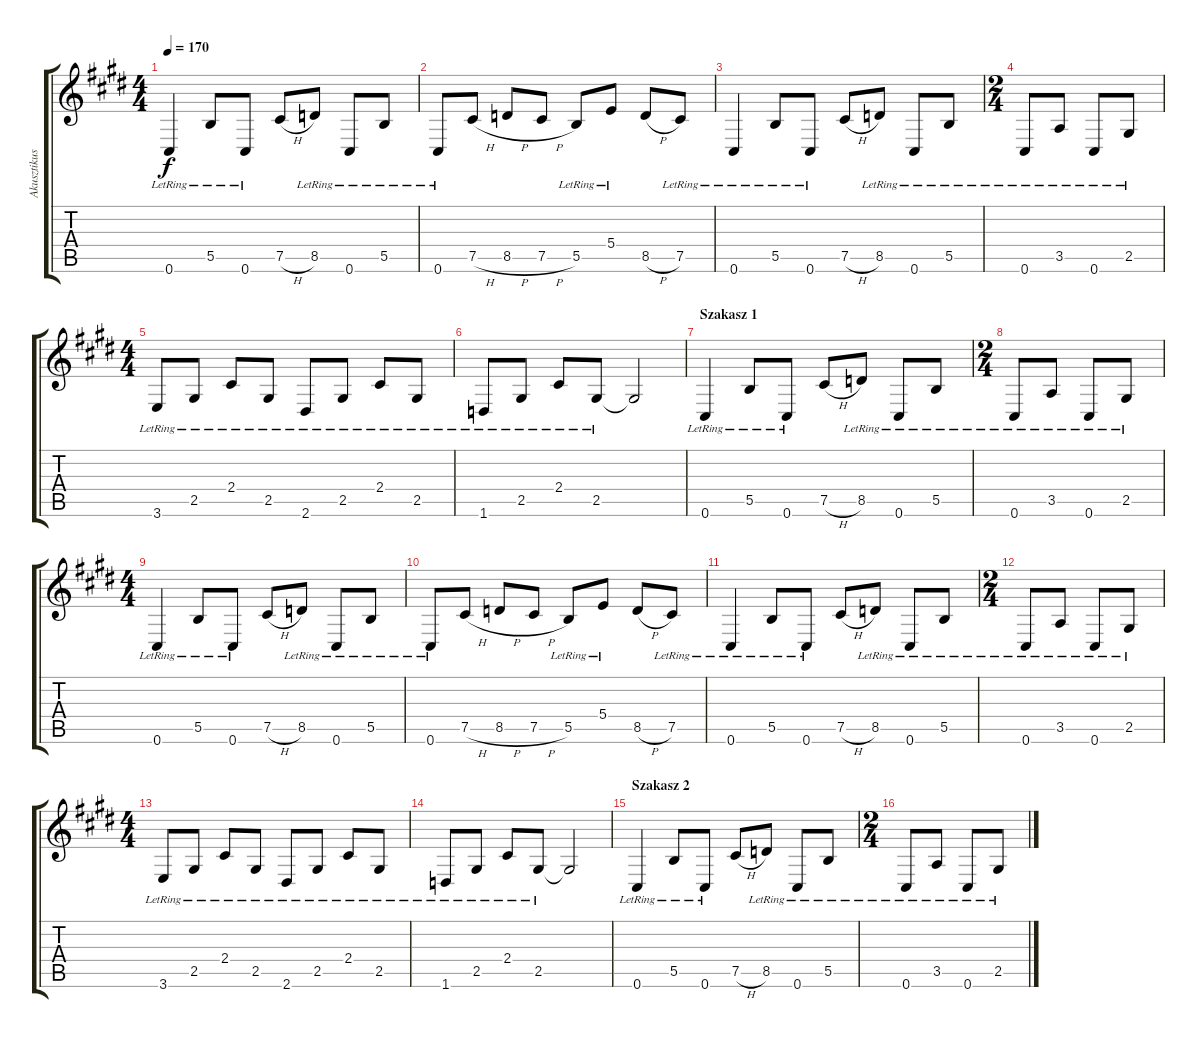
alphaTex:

\track ("Akusztikus Gitár Iker" "Akusztikus") {instrument acousticguitarnylon}
\staff {score tabs}
\tuning (Db4 Ab3 E3 B2 Gb2 Db2) {hide}
\ts (4 4)
\tempo 170
\clef g2
\ks c#minor
0.6{lr}.4{dy f} 5.5{lr}.8 0.6{lr}.8 7.5{h}.8 8.5{lr}.8 0.6{lr}.8 5.5{lr}.8 |
0.6{lr}.8 7.5{h}.8 8.5{h}.8 7.5{h}.8 5.5{lr}.8 5.4{lr}.8 8.5{h}.8 7.5{lr}.8 |
0.6{lr}.4 5.5{lr}.8 0.6{lr}.8 7.5{h}.8 8.5{lr}.8 0.6{lr}.8 5.5{lr}.8 |
\ts (2 4)
0.6{lr}.8 3.5{lr}.8 0.6{lr}.8 2.5{lr}.8 |
\ts (4 4)
3.6{lr}.8 2.5{lr}.8 2.4{lr}.8 2.5{lr}.8 2.6{lr}.8 2.5{lr}.8 2.4{lr}.8 2.5{lr}.8 |
1.6{lr}.8 2.5{lr}.8 2.4{lr}.8 2.5{lr}.8 2.5{t}.2 |
\section ("" "Szakasz 1")
0.6{lr}.4 5.5{lr}.8 0.6{lr}.8 7.5{h}.8 8.5{lr}.8 0.6{lr}.8 5.5{lr}.8 |
\ts (2 4)
0.6{lr}.8 3.5{lr}.8 0.6{lr}.8 2.5{lr}.8 |
\ts (4 4)
0.6{lr}.4 5.5{lr}.8 0.6{lr}.8 7.5{h}.8 8.5{lr}.8 0.6{lr}.8 5.5{lr}.8 |
0.6{lr}.8 7.5{h}.8 8.5{h}.8 7.5{h}.8 5.5{lr}.8 5.4{lr}.8 8.5{h}.8 7.5{lr}.8 |
0.6{lr}.4 5.5{lr}.8 0.6{lr}.8 7.5{h}.8 8.5{lr}.8 0.6{lr}.8 5.5{lr}.8 |
\ts (2 4)
0.6{lr}.8 3.5{lr}.8 0.6{lr}.8 2.5{lr}.8 |
\ts (4 4)
3.6{lr}.8 2.5{lr}.8 2.4{lr}.8 2.5{lr}.8 2.6{lr}.8 2.5{lr}.8 2.4{lr}.8 2.5{lr}.8 |
1.6{lr}.8 2.5{lr}.8 2.4{lr}.8 2.5{lr}.8 2.5{t}.2 |
\section ("" "Szakasz 2")
0.6{lr}.4 5.5{lr}.8 0.6{lr}.8 7.5{h}.8 8.5{lr}.8 0.6{lr}.8 5.5{lr}.8 |
\ts (2 4)
0.6{lr}.8 3.5{lr}.8 0.6{lr}.8 2.5{lr}.8
